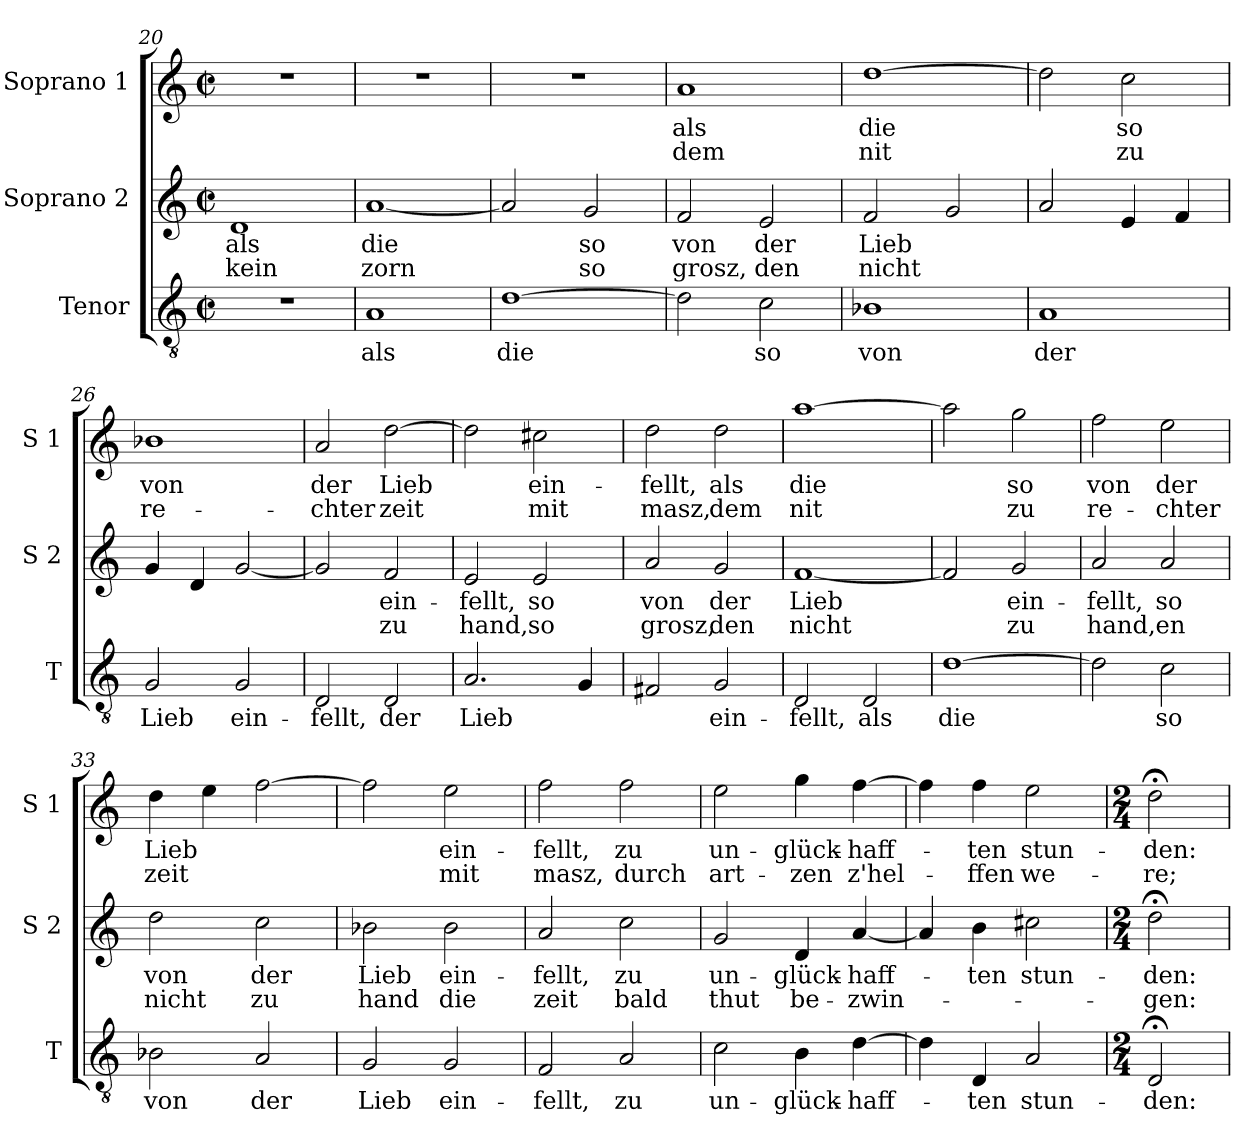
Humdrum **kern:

**kern	**text	**kern	**text	**text	**kern	**text	**text
*part3	*part3	*part2	*part2	*part2	*part1	*part1	*part1
*staff3	*staff3	*staff2	*staff2	*staff2	*staff1	*staff1	*staff1
*I"Tenor	*	*I"Soprano 2	*	*	*I"Soprano 1	*	*
*I'T	*	*I'S 2	*	*	*I'S 1	*	*
*clefGv2	*	*clefG2	*	*	*clefG2	*	*
*k[]	*	*k[]	*	*	*k[]	*	*
*C:	*	*C:	*	*	*C:	*	*
*M2/2	*	*M2/2	*	*	*M2/2	*	*
*met(c|)	*	*met(c|)	*	*	*met(c|)	*	*
=20	=20	=20	=20	=20	=20	=20	=20
!	!	!	!LO:LY:b	!LO:LY:b	!	!	!
1r	.	1d	als	kein	1r	.	.
!!LO:LB:g=z
=21	=21	=21	=21	=21	=21	=21	=21
!	!LO:LY:b	!	!LO:LY:b	!LO:LY:b	!	!	!
1A	als	[1a	die	zorn	1r	.	.
=22	=22	=22	=22	=22	=22	=22	=22
!	!LO:LY:b	!	!	!	!	!	!
[1d	die	2a/]	.	.	1r	.	.
!	!	!	!LO:LY:b	!LO:LY:b	!	!	!
.	.	2g/	so	so	.	.	.
=23	=23	=23	=23	=23	=23	=23	=23
!	!	!	!LO:LY:b	!LO:LY:b	!	!LO:LY:b	!LO:LY:b
2d\]	.	2f/	von	grosz,	1a	als	dem
!	!LO:LY:b	!	!LO:LY:b	!LO:LY:b	!	!	!
2c\	so	2e/	der	den	.	.	.
=24	=24	=24	=24	=24	=24	=24	=24
!	!LO:LY:b	!	!LO:LY:b	!LO:LY:b	!	!LO:LY:b	!LO:LY:b
1B-X	von	2f/	Lieb	nicht	[1dd	die	nit
.	.	2g/	.	.	.	.	.
=25	=25	=25	=25	=25	=25	=25	=25
!	!LO:LY:b	!	!	!	!	!	!
1A	der	2a/	.	.	2dd\]	.	.
!	!	!	!	!	!	!LO:LY:b	!LO:LY:b
.	.	4e/	.	.	2cc\	so	zu
.	.	4f/	.	.	.	.	.
!!LO:LB:g=z
=26	=26	=26	=26	=26	=26	=26	=26
!	!LO:LY:b	!	!	!	!	!LO:LY:b	!LO:LY:b
2G/	Lieb	4g/	.	.	1b-X	von	re-
.	.	4d/	.	.	.	.	.
!	!LO:LY:b	!	!	!	!	!	!
2G/	ein-	[2g/	.	.	.	.	.
=27	=27	=27	=27	=27	=27	=27	=27
!	!LO:LY:b	!	!	!	!	!LO:LY:b	!LO:LY:b
2D/	-fellt,	2g/]	.	.	2a/	der	-chter
!	!LO:LY:b	!	!LO:LY:b	!LO:LY:b	!	!LO:LY:b	!LO:LY:b
2D/	der	2f/	ein-	zu	[2dd\	Lieb	zeit
=28	=28	=28	=28	=28	=28	=28	=28
!	!LO:LY:b	!	!LO:LY:b	!LO:LY:b	!	!	!
2.A/	Lieb	2e/	-fellt,	hand,	2dd\]	.	.
!	!	!	!LO:LY:b	!LO:LY:b	!	!LO:LY:b	!LO:LY:b
.	.	2e/	so	so	2cc#X\	ein-	mit
4G/	.	.	.	.	.	.	.
=29	=29	=29	=29	=29	=29	=29	=29
!	!	!	!LO:LY:b	!LO:LY:b	!	!LO:LY:b	!LO:LY:b
2F#X/	.	2a/	von	grosz,	2dd\	-fellt,	masz,
!	!LO:LY:b	!	!LO:LY:b	!LO:LY:b	!	!LO:LY:b	!LO:LY:b
2G/	ein-	2g/	der	den	2dd\	als	dem
=30	=30	=30	=30	=30	=30	=30	=30
!	!LO:LY:b	!	!LO:LY:b	!LO:LY:b	!	!LO:LY:b	!LO:LY:b
2D/	-fellt,	[1f	Lieb	nicht	[1aa	die	nit
!	!LO:LY:b	!	!	!	!	!	!
2D/	als	.	.	.	.	.	.
!!LO:LB:g=z
=31	=31	=31	=31	=31	=31	=31	=31
!	!LO:LY:b	!	!	!	!	!	!
[1d	die	2f/]	.	.	2aa\]	.	.
!	!	!	!LO:LY:b	!LO:LY:b	!	!LO:LY:b	!LO:LY:b
.	.	2g/	ein-	zu	2gg\	so	zu
=32	=32	=32	=32	=32	=32	=32	=32
!	!	!	!LO:LY:b	!LO:LY:b	!	!LO:LY:b	!LO:LY:b
2d\]	.	2a/	-fellt,	hand,	2ff\	von	re-
!	!LO:LY:b	!	!LO:LY:b	!LO:LY:b	!	!LO:LY:b	!LO:LY:b
2c\	so	2a/	so	en	2ee\	der	-chter
=33	=33	=33	=33	=33	=33	=33	=33
!	!LO:LY:b	!	!LO:LY:b	!LO:LY:b	!	!LO:LY:b	!LO:LY:b
2B-X\	von	2dd\	von	nicht	4dd\	Lieb	zeit
.	.	.	.	.	4ee\	.	.
!	!LO:LY:b	!	!LO:LY:b	!LO:LY:b	!	!	!
2A/	der	2cc\	der	zu	[2ff\	.	.
=34	=34	=34	=34	=34	=34	=34	=34
!	!LO:LY:b	!	!LO:LY:b	!LO:LY:b	!	!	!
2G/	Lieb	2b-X\	Lieb	hand	2ff\]	.	.
!	!LO:LY:b	!	!LO:LY:b	!LO:LY:b	!	!LO:LY:b	!LO:LY:b
2G/	ein-	2b-\	ein-	die	2ee\	ein-	mit
=35	=35	=35	=35	=35	=35	=35	=35
!	!LO:LY:b	!	!LO:LY:b	!LO:LY:b	!	!LO:LY:b	!LO:LY:b
2F/	-fellt,	2a/	-fellt,	zeit	2ff\	-fellt,	masz,
!	!LO:LY:b	!	!LO:LY:b	!LO:LY:b	!	!LO:LY:b	!LO:LY:b
2A/	zu	2cc\	zu	bald	2ff\	zu	durch
!!LO:PB:g=z
=36	=36	=36	=36	=36	=36	=36	=36
!	!LO:LY:b	!	!LO:LY:b	!LO:LY:b	!	!LO:LY:b	!LO:LY:b
2c\	un-	2g/	un-	thut	2ee\	un-	art-
!	!LO:LY:b	!	!LO:LY:b	!LO:LY:b	!	!LO:LY:b	!LO:LY:b
4B\	-glück-	4d/	-glück-	be-	4gg\	-glück-	-zen
!	!LO:LY:b	!	!LO:LY:b	!LO:LY:b	!	!LO:LY:b	!LO:LY:b
[4d\	-haff-	[4a/	-haff-	-zwin-	[4ff\	-haff-	z'hel-
=37	=37	=37	=37	=37	=37	=37	=37
4d\]	.	4a/]	.	.	4ff\]	.	.
!	!LO:LY:b	!	!LO:LY:b	!	!	!LO:LY:b	!LO:LY:b
4D/	-ten	4b\	-ten	.	4ff\	-ten	-ffen
!	!LO:LY:b	!	!LO:LY:b	!	!	!LO:LY:b	!LO:LY:b
2A/	stun-	2cc#X\	stun-	.	2ee\	stun-	we-
=38	=38	=38	=38	=38	=38	=38	=38
*M2/4	*	*M2/4	*	*	*M2/4	*	*
!	!LO:LY:b	!	!LO:LY:b	!LO:LY:b	!	!LO:LY:b	!LO:LY:b
2D;</	-den:	2dd;<\	-den:	-gen:	2dd;<\	-den:	-re;
=	=	=	=	=	=	=	=
*-	*-	*-	*-	*-	*-	*-	*-
